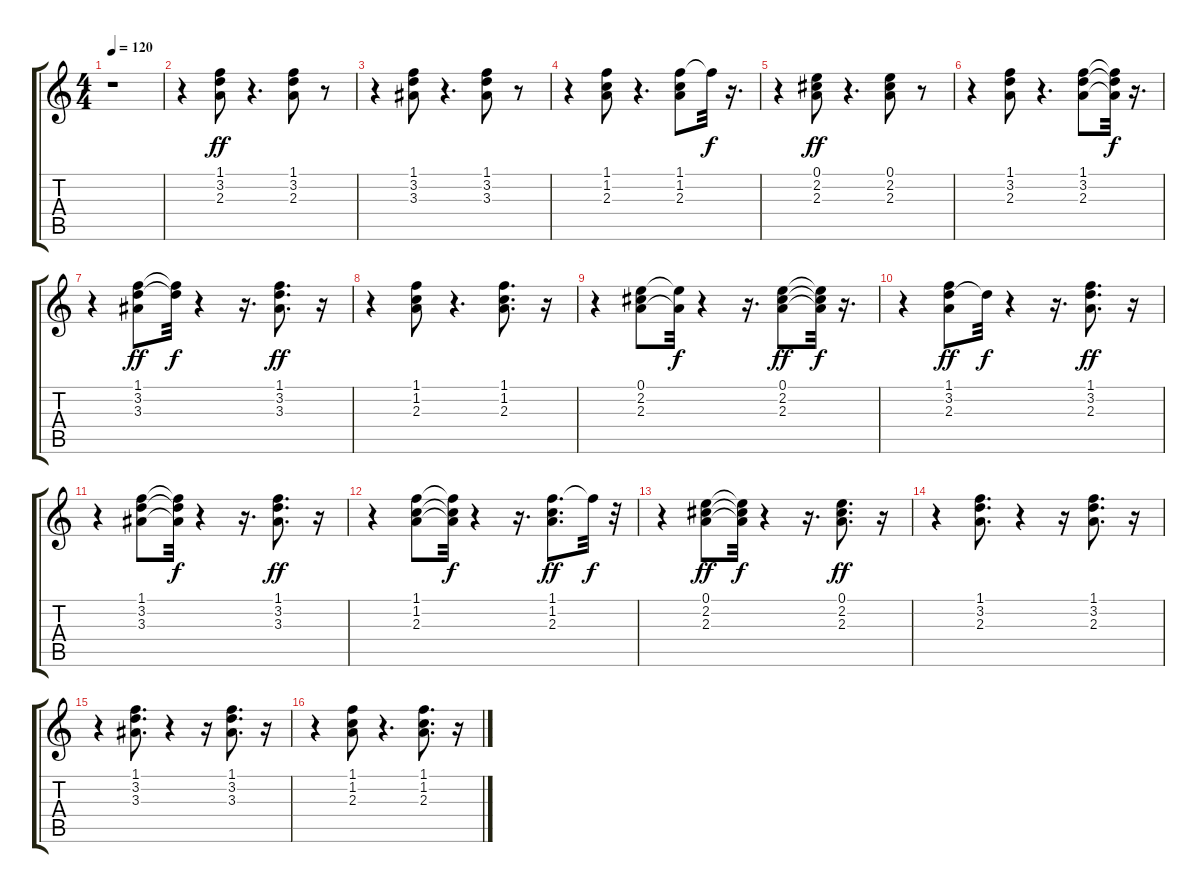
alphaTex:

\track "" {instrument acousticguitarsteel}
\staff {score tabs}
\tuning (E4 B3 G3 D3 A2 E2) {hide}
\ts (4 4)
\tempo 120
\clef g2
\ks c
r.1{dy ff} |
r.4 (1.1 3.2 2.3).8 r.4{d} (1.1 3.2 2.3).8 r.8 |
r.4 (1.1 3.2 3.3).8 r.4{d} (1.1 3.2 3.3).8 r.8 |
r.4 (1.1 1.2 2.3).8 r.4{d} (1.1 1.2 2.3).8 1.1{t}.32{dy f} r.16{d} |
r.4 (0.1 2.2 2.3).8{dy ff} r.4{d} (0.1 2.2 2.3).8 r.8 |
r.4 (1.1 3.2 2.3).8 r.4{d} (1.1 3.2 2.3).8 (1.1{t} 3.2{t} 2.3{t}).32{dy f} r.16{d} |
r.4 (1.1 3.2 3.3).8{dy ff} (1.1{t} 3.2{t}).32{dy f} r.4 r.16{d} (1.1 3.2 3.3).8{d dy ff} r.16 |
r.4 (1.1 1.2 2.3).8 r.4{d} (1.1 1.2 2.3).8{d} r.16 |
r.4 (0.1 2.2 2.3).8 (0.1{t} 2.3{t}).32{dy f} r.4 r.16{d} (0.1 2.2 2.3).8{dy ff} (0.1{t} 2.2{t} 2.3{t}).32{dy f} r.16{d} |
r.4 (1.1 3.2 2.3).8{dy ff} 3.2{t}.32{dy f} r.4 r.16{d} (1.1 3.2 2.3).8{d dy ff} r.16 |
r.4 (1.1 3.2 3.3).8 (1.1{t} 3.2{t} 3.3{t}).32{dy f} r.4 r.16{d} (1.1 3.2 3.3).8{d dy ff} r.16 |
r.4 (1.1 1.2 2.3).8 (1.1{t} 1.2{t} 2.3{t}).32{dy f} r.4 r.16{d} (1.1 1.2 2.3).8{d dy ff} 1.1{t}.32{dy f} r.32 |
r.4 (0.1 2.2 2.3).8{dy ff} (0.1{t} 2.2{t} 2.3{t}).32{dy f} r.4 r.16{d} (0.1 2.2 2.3).8{d dy ff} r.16 |
r.4 (1.1 3.2 2.3).8{d} r.4 r.16 (1.1 3.2 2.3).8{d} r.16 |
r.4 (1.1 3.2 3.3).8{d} r.4 r.16 (1.1 3.2 3.3).8{d} r.16 |
r.4 (1.1 1.2 2.3).8 r.4{d} (1.1 1.2 2.3).8{d} r.16
